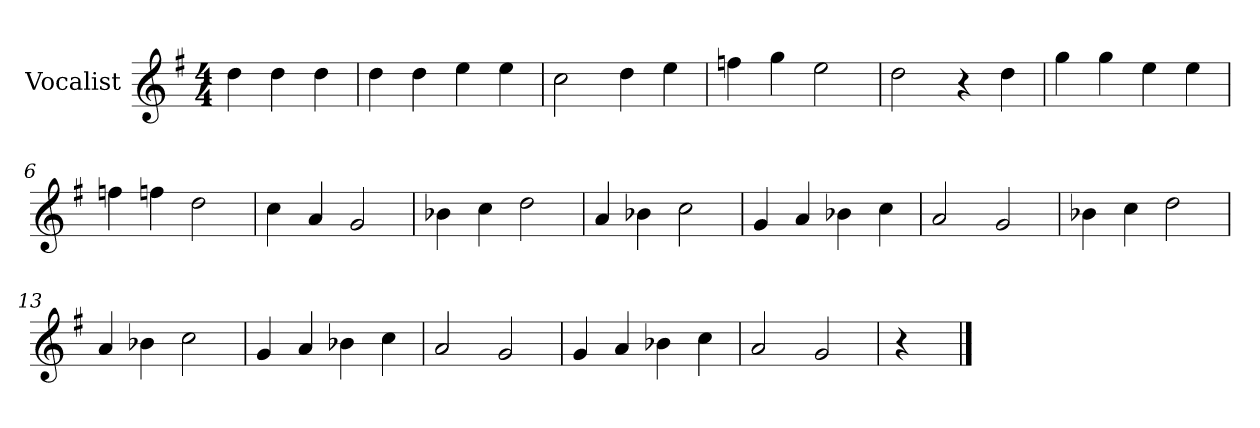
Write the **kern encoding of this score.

**kern
*part1
*staff1
*I"Vocalist
*k[f#]
*G:
*M4/4
=
4dd
4dd
4dd
=1
4dd
4dd
4ee
4ee
=2
2cc
4dd
4ee
=3
4ffn
4gg
2ee
=4
2dd
4r
4dd
=5
4gg
4gg
4ee
4ee
=6
4ffn
4ffn
2dd
=7
4cc
4a
2g
=8
4b-X
4cc
2dd
=9
4a
4b-X
2cc
=10
4g
4a
4b-X
4cc
=11
2a
2g
=12
4b-X
4cc
2dd
=13
4a
4b-X
2cc
=14
4g
4a
4b-X
4cc
=15
2a
2g
=16
4g
4a
4b-X
4cc
=17
2a
2g
=18
4r
==
*-
